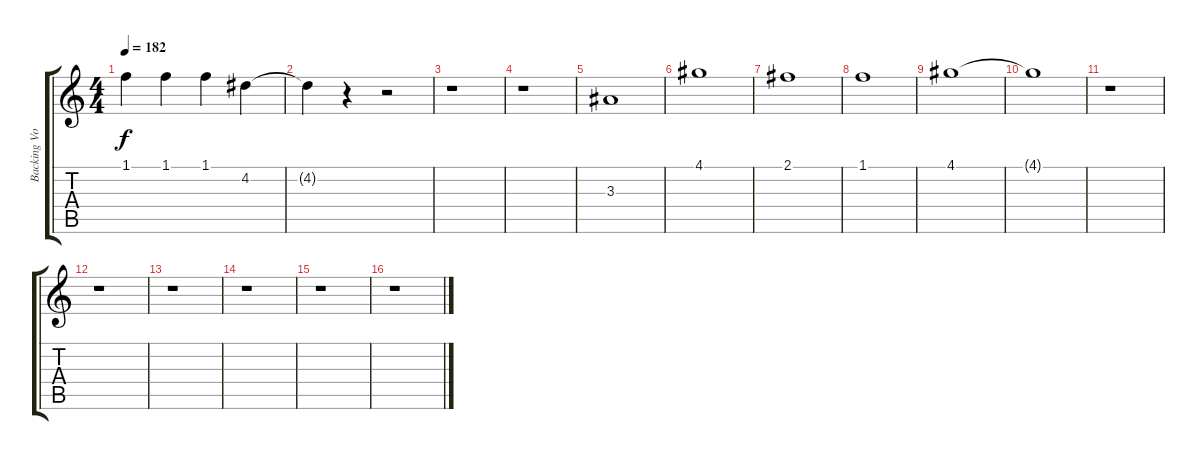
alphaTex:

\track ("Backing Vocals" "Backing Vo") {instrument acousticguitarsteel}
\staff {score tabs}
\tuning (E4 B3 G3 D3 A2 E2) {hide}
\ts (4 4)
\tempo 182
\clef g2
\ks c
1.1.4{dy f} 1.1.4 1.1.4 4.2.4 |
4.2{t}.4 r.4 r.2 |
r.1 |
r.1 |
3.3.1 |
4.1.1 |
2.1.1 |
1.1.1 |
4.1.1 |
4.1{t}.1 |
r.1 |
r.1 |
r.1 |
r.1 |
r.1 |
r.1
